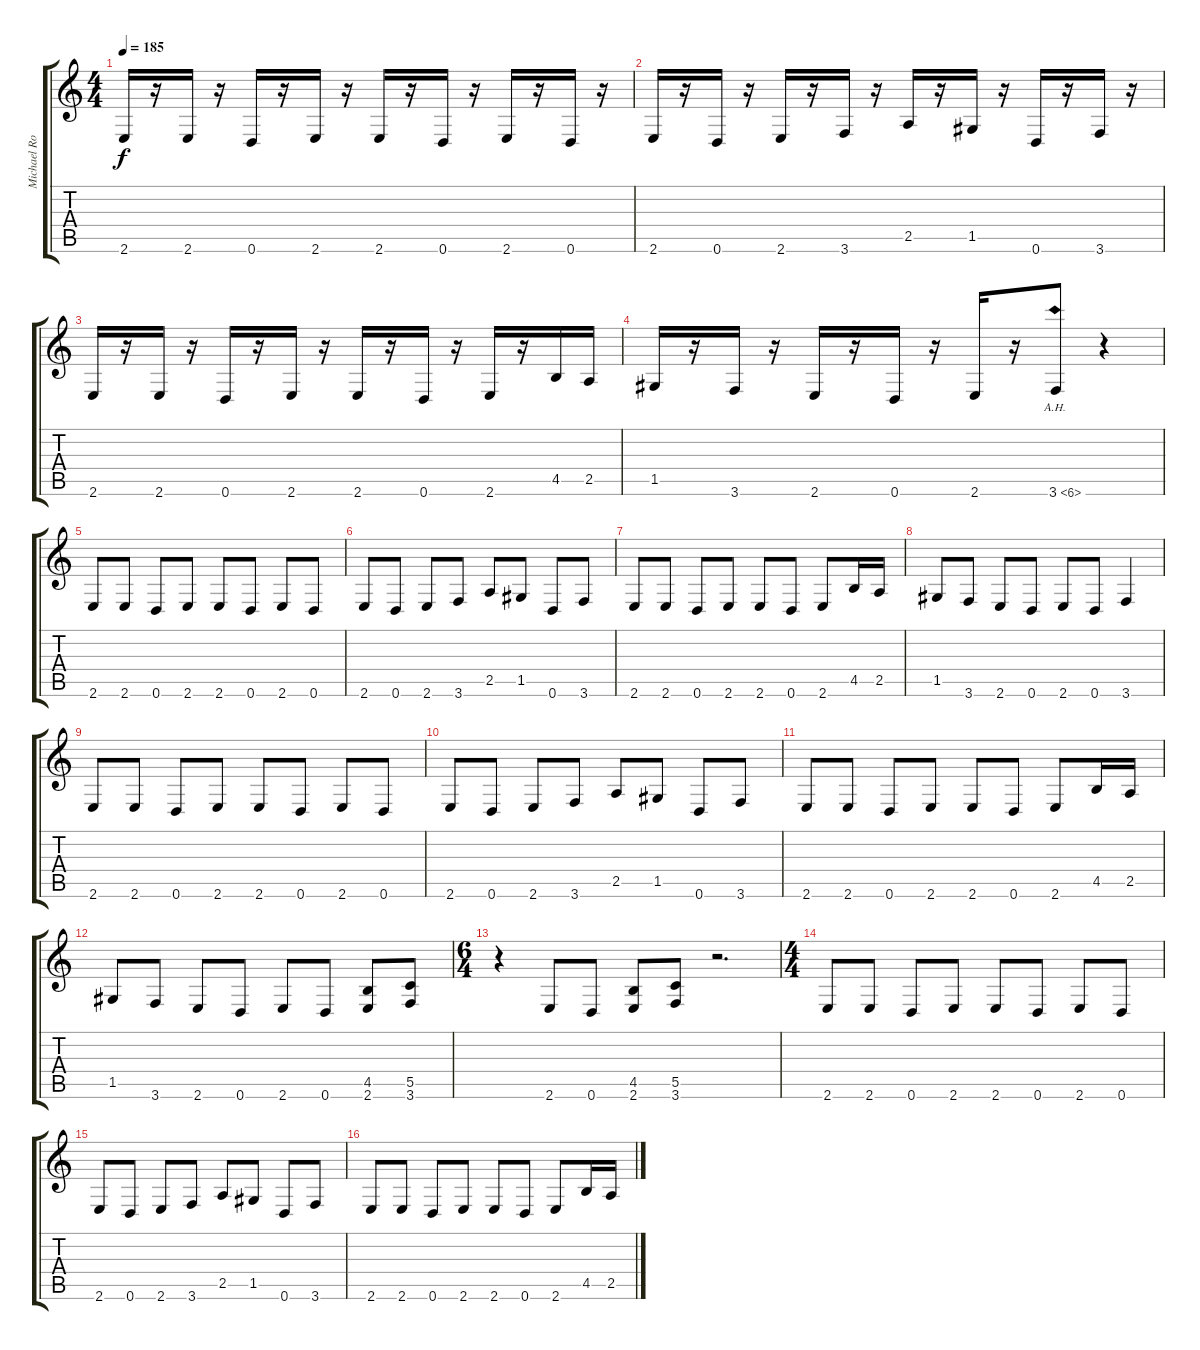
\track ("Michael Romeo" "Michael Ro") {instrument distortionguitar}
\staff {score tabs}
\tuning (D4 A3 F3 C3 G2 D2) {hide}
\ts (4 4)
\tempo 185
\clef g2
\ks c
2.6.16{dy f instrument distortionguitar} r.16 2.6.16 r.16 0.6.16 r.16 2.6.16 r.16 2.6.16 r.16 0.6.16 r.16 2.6.16 r.16 0.6.16 r.16 |
2.6.16 r.16 0.6.16 r.16 2.6.16 r.16 3.6.16 r.16 2.5.16 r.16 1.5.16 r.16 0.6.16 r.16 3.6.16 r.16 |
2.6.16 r.16 2.6.16 r.16 0.6.16 r.16 2.6.16 r.16 2.6.16 r.16 0.6.16 r.16 2.6.16 r.16 4.5.16 2.5.16 |
1.5.16 r.16 3.6.16 r.16 2.6.16 r.16 0.6.16 r.16 2.6.16 r.16 3.6{ah 3}.8 r.4 |
2.6.8{volume 11 balance 8} 2.6.8 0.6.8 2.6.8 2.6.8 0.6.8 2.6.8 0.6.8 |
2.6.8 0.6.8 2.6.8 3.6.8 2.5.8 1.5.8 0.6.8 3.6.8 |
2.6.8 2.6.8 0.6.8 2.6.8 2.6.8 0.6.8 2.6.8 4.5.16 2.5.16 |
1.5.8 3.6.8 2.6.8 0.6.8 2.6.8 0.6.8 3.6.4 |
2.6.8 2.6.8 0.6.8 2.6.8 2.6.8 0.6.8 2.6.8 0.6.8 |
2.6.8 0.6.8 2.6.8 3.6.8 2.5.8 1.5.8 0.6.8 3.6.8 |
2.6.8 2.6.8 0.6.8 2.6.8 2.6.8 0.6.8 2.6.8 4.5.16 2.5.16 |
1.5.8 3.6.8 2.6.8 0.6.8 2.6.8 0.6.8 (4.5 2.6).8 (5.5 3.6).8 |
\ts (6 4)
r.4 2.6.8 0.6.8 (4.5 2.6).8 (5.5 3.6).8 r.2{d} |
\ts (4 4)
2.6.8 2.6.8 0.6.8 2.6.8 2.6.8 0.6.8 2.6.8 0.6.8 |
2.6.8 0.6.8 2.6.8 3.6.8 2.5.8 1.5.8 0.6.8 3.6.8 |
2.6.8 2.6.8 0.6.8 2.6.8 2.6.8 0.6.8 2.6.8 4.5.16 2.5.16
